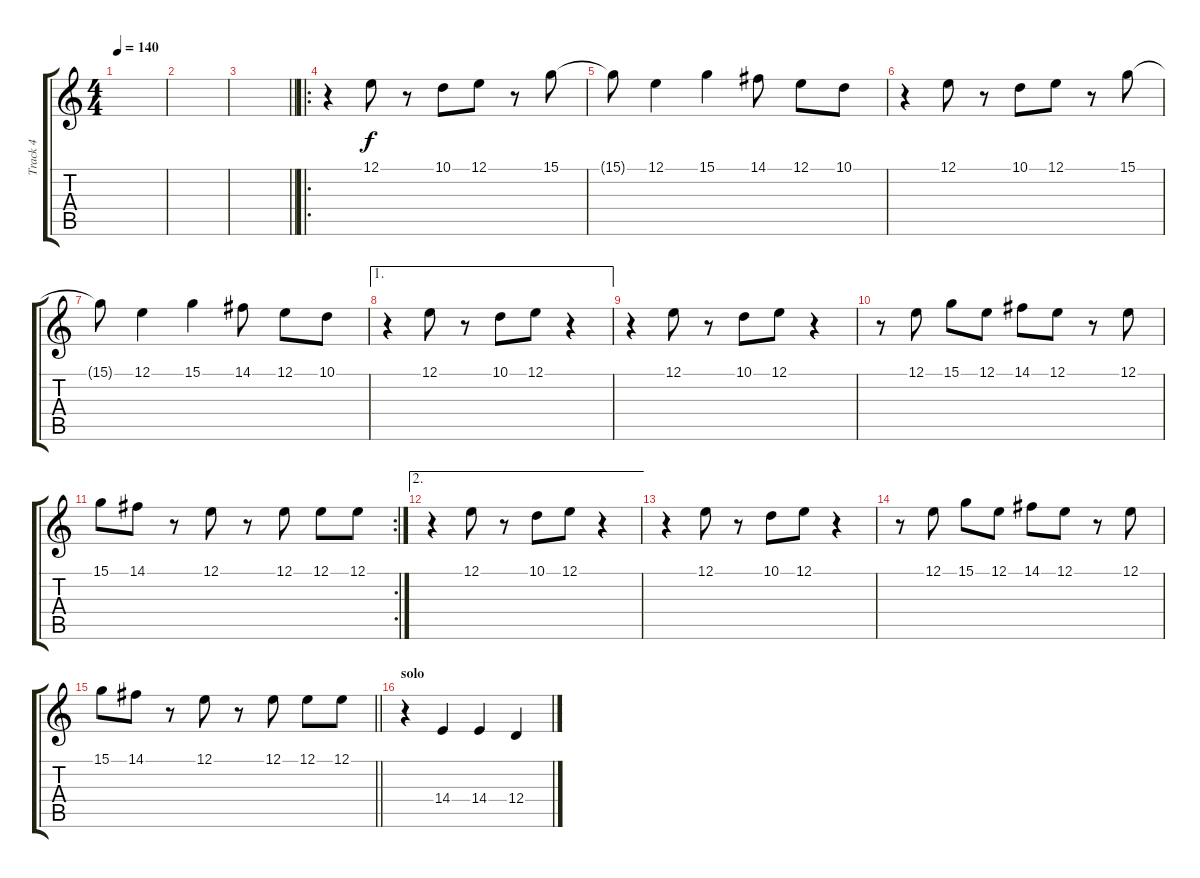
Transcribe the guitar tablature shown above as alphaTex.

\track ("Track 4" "Track 4") {instrument accordion}
\staff {score tabs}
\tuning (E4 B3 G3 D3 A2 E2) {hide}
\ts (4 4)
\tempo 140
\clef g2
\ks c
|
|
\barLineRight lightlight
|
\ro
\section ("" "")
r.4 12.1.8 r.8 10.1.8 12.1.8 r.8 15.1.8 |
15.1{t}.8 12.1.4 15.1.4 14.1.8 12.1.8 10.1.8 |
r.4 12.1.8 r.8 10.1.8 12.1.8 r.8 15.1.8 |
15.1{t}.8 12.1.4 15.1.4 14.1.8 12.1.8 10.1.8 |
\ae 1
r.4 12.1.8 r.8 10.1.8 12.1.8 r.4 |
r.4 12.1.8 r.8 10.1.8 12.1.8 r.4 |
r.8 12.1.8 15.1.8 12.1.8 14.1.8 12.1.8 r.8 12.1.8 |
\rc 2
15.1.8 14.1.8 r.8 12.1.8 r.8 12.1.8 12.1.8 12.1.8 |
\ae 2
r.4 12.1.8 r.8 10.1.8 12.1.8 r.4 |
r.4 12.1.8 r.8 10.1.8 12.1.8 r.4 |
r.8 12.1.8 15.1.8 12.1.8 14.1.8 12.1.8 r.8 12.1.8 |
\barLineRight lightlight
15.1.8 14.1.8 r.8 12.1.8 r.8 12.1.8 12.1.8 12.1.8 |
\section ("" "solo")
r.4{volume 7} 14.4.4 14.4.4 12.4.4
